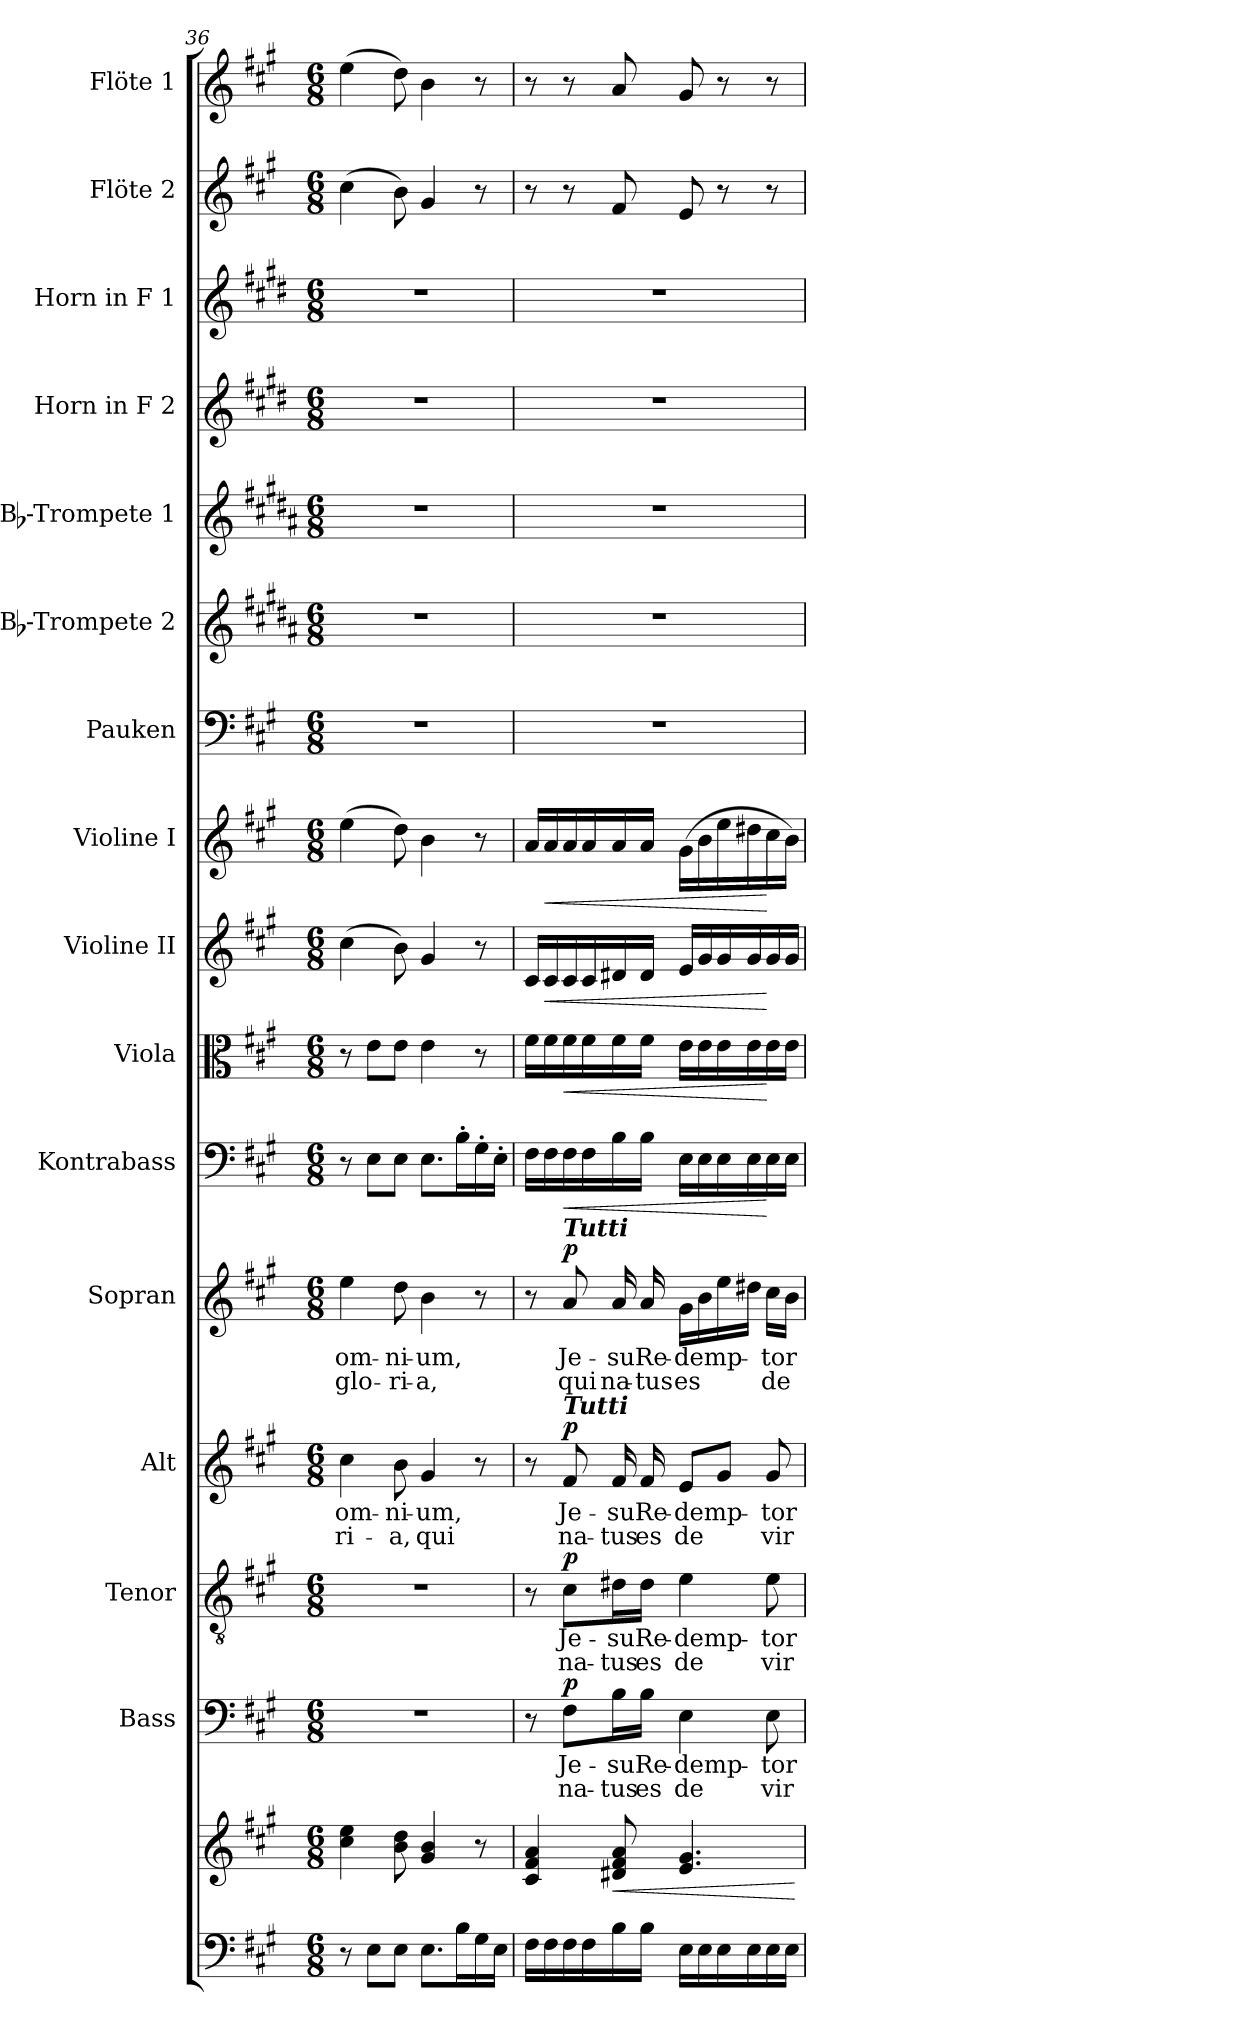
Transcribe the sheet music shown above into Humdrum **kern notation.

**kern	**kern	**dynam	**kern	**text	**text	**dynam	**kern	**text	**text	**dynam	**kern	**text	**text	**dynam	**kern	**text	**text	**dynam	**kern	**dynam	**kern	**dynam	**kern	**dynam	**kern	**dynam	**kern	**kern	**kern	**kern	**kern	**kern	**kern
*part16	*part16	*part16	*part15	*part15	*part15	*part15	*part14	*part14	*part14	*part14	*part13	*part13	*part13	*part13	*part12	*part12	*part12	*part12	*part11	*part11	*part10	*part10	*part9	*part9	*part8	*part8	*part7	*part6	*part5	*part4	*part3	*part2	*part1
*staff17	*staff16	*staff16/17	*staff15	*staff15	*staff15	*staff15	*staff14	*staff14	*staff14	*staff14	*staff13	*staff13	*staff13	*staff13	*staff12	*staff12	*staff12	*staff12	*staff11	*staff11	*staff10	*staff10	*staff9	*staff9	*staff8	*staff8	*staff7	*staff6	*staff5	*staff4	*staff3	*staff2	*staff1
*	*	*	*I"Bass	*	*	*	*I"Tenor	*	*	*	*I"Alt	*	*	*	*I"Sopran	*	*	*	*I"Kontrabass	*	*I"Viola	*	*I"Violine II	*	*I"Violine I	*	*I"Pauken	*I"Bb-Trompete 2	*I"Bb-Trompete 1	*I"Horn in F 2	*I"Horn in F 1	*I"Flöte 2	*I"Flöte 1
*	*	*	*I'B.	*	*	*	*I'T.	*	*	*	*I'A.	*	*	*	*I'S.	*	*	*	*I'Kb.	*	*I'Vla.	*	*I'Vl. II	*	*I'Vl. I	*	*I'Pk.	*I'Bb Trp. 2	*I'Bb Trp. 1	*	*	*I'Fl. 2	*I'Fl. 1
*clefF4	*clefG2	*	*clefF4	*	*	*	*clefGv2	*	*	*	*clefG2	*	*	*	*clefG2	*	*	*	*clefF4	*	*clefC3	*	*clefG2	*	*clefG2	*	*clefF4	*clefG2	*clefG2	*clefG2	*clefG2	*clefG2	*clefG2
*	*	*	*	*	*	*	*	*	*	*	*	*	*	*	*	*	*	*	*ITrd7c12	*	*	*	*	*	*	*	*	*ITrd1c2	*ITrd1c2	*ITrd4c7	*ITrd4c7	*	*
*k[f#c#g#]	*k[f#c#g#]	*	*k[f#c#g#]	*	*	*	*k[f#c#g#]	*	*	*	*k[f#c#g#]	*	*	*	*k[f#c#g#]	*	*	*	*k[f#c#g#]	*	*k[f#c#g#]	*	*k[f#c#g#]	*	*k[f#c#g#]	*	*k[f#c#g#]	*k[f#c#g#]	*k[f#c#g#]	*k[f#c#g#]	*k[f#c#g#]	*k[f#c#g#]	*k[f#c#g#]
*A:	*A:	*	*A:	*	*	*	*A:	*	*	*	*A:	*	*	*	*A:	*	*	*	*A:	*	*A:	*	*A:	*	*A:	*	*A:	*A:	*A:	*A:	*A:	*A:	*A:
*M6/8	*M6/8	*	*M6/8	*	*	*	*M6/8	*	*	*	*M6/8	*	*	*	*M6/8	*	*	*	*M6/8	*	*M6/8	*	*M6/8	*	*M6/8	*	*M6/8	*M6/8	*M6/8	*M6/8	*M6/8	*M6/8	*M6/8
=36	=36	=36	=36	=36	=36	=36	=36	=36	=36	=36	=36	=36	=36	=36	=36	=36	=36	=36	=36	=36	=36	=36	=36	=36	=36	=36	=36	=36	=36	=36	=36	=36	=36
!	!	!	!	!	!	!	!	!	!	!	!	!LO:LY:b	!LO:LY:b	!	!	!LO:LY:b	!LO:LY:b	!	!	!	!	!	!	!	!	!	!	!	!	!	!	!	!
8r	4cc#\ 4ee\	.	2.r	.	.	.	2.r	.	.	.	4cc#\	om-	-ri-	.	4ee\	om-	glo-	.	8r	.	8r	.	(>4cc#\	.	(>4ee\	.	2.r	2.r	2.r	2.r	2.r	(>4cc#\	(>4ee\
8E\L	.	.	.	.	.	.	.	.	.	.	.	.	.	.	.	.	.	.	8EE\L	.	8e\L	.	.	.	.	.	.	.	.	.	.	.	.
!	!	!	!	!	!	!	!	!	!	!	!	!LO:LY:b	!LO:LY:b	!	!	!LO:LY:b	!LO:LY:b	!	!	!	!	!	!	!	!	!	!	!	!	!	!	!	!
8E\J	8b\ 8dd\	.	.	.	.	.	.	.	.	.	8b\	-ni-	-a,	.	8dd\	-ni-	-ri-	.	8EE\J	.	8e\J	.	8b\)	.	8dd\)	.	.	.	.	.	.	8b\)	8dd\)
!	!	!	!	!	!	!	!	!	!	!	!	!LO:LY:b	!LO:LY:b	!	!	!LO:LY:b	!LO:LY:b	!	!	!	!	!	!	!	!	!	!	!	!	!	!	!	!
8.E\L	4g#/ 4b/	.	.	.	.	.	.	.	.	.	4g#/	-um,	qui	.	4b\	-um,	-a,	.	8.EE\L	.	4e\	.	4g#/	.	4b\	.	.	.	.	.	.	4g#/	4b\
16B\L	.	.	.	.	.	.	.	.	.	.	.	.	.	.	.	.	.	.	16BB'>\L	.	.	.	.	.	.	.	.	.	.	.	.	.	.
16G#\	8r	.	.	.	.	.	.	.	.	.	8r	.	.	.	8r	.	.	.	16GG#'>\	.	8r	.	8r	.	8r	.	.	.	.	.	.	8r	8r
16E\JJ	.	.	.	.	.	.	.	.	.	.	.	.	.	.	.	.	.	.	16EE'>\JJ	.	.	.	.	.	.	.	.	.	.	.	.	.	.
=37	=37	=37	=37	=37	=37	=37	=37	=37	=37	=37	=37	=37	=37	=37	=37	=37	=37	=37	=37	=37	=37	=37	=37	=37	=37	=37	=37	=37	=37	=37	=37	=37	=37
16F#\LL	4c#/ 4f#/ 4a/	.	8r	.	.	.	8r	.	.	.	8r	.	.	.	8r	.	.	.	16FF#\LL	.	16f#\LL	.	16c#/LL	.	16a/LL	.	2.r	2.r	2.r	2.r	2.r	8r	8r
!	!	!	!	!	!	!	!	!	!	!	!	!	!	!	!	!	!	!	!	!	!	!	!	!LO:HP:b	!	!LO:HP:b	!	!	!	!	!	!	!
16F#\	.	.	.	.	.	.	.	.	.	.	.	.	.	.	.	.	.	.	16FF#\	.	16f#\	.	16c#/	<	16a/	<	.	.	.	.	.	.	.
!	!	!	!	!	!	!	!	!	!	!	!	!	!	!	!LO:TX:a:Bi:t=Tutti	!	!	!	!	!	!	!	!	!	!	!	!	!	!	!	!	!	!
!	!	!	!	!	!	!	!	!	!	!	!LO:TX:a:Bi:t=Tutti	!	!	!	!	!	!	!	!	!	!	!	!	!	!	!	!	!	!	!	!	!	!
!	!	!	!	!LO:LY:b	!LO:LY:b	!LO:DY:a	!	!LO:LY:b	!LO:LY:b	!LO:DY:a	!	!LO:LY:b	!LO:LY:b	!LO:DY:a	!	!LO:LY:b	!LO:LY:b	!LO:DY:a	!	!LO:HP:b	!	!LO:HP:b	!	!	!	!	!	!	!	!	!	!	!
16F#\	.	.	8F#\L	Je-	na-	p	8c#\L	Je-	na-	p	8f#/	Je-	na-	p	8a/	Je-	qui	p	16FF#\	<	16f#\	<	16c#/	.	16a/	.	.	.	.	.	.	8r	8r
16F#\	.	.	.	.	.	.	.	.	.	.	.	.	.	.	.	.	.	.	16FF#\	.	16f#\	.	16c#/	.	16a/	.	.	.	.	.	.	.	.
!	!	!LO:HP:b	!	!LO:LY:b	!LO:LY:b	!	!	!LO:LY:b	!LO:LY:b	!	!	!LO:LY:b	!LO:LY:b	!	!	!LO:LY:b	!LO:LY:b	!	!	!	!	!	!	!	!	!	!	!	!	!	!	!	!
16B\	8d#X/ 8f#/ 8a/	<	16B\L	-su	-tus	.	16d#X\L	-su	-tus	.	16f#/	-su	-tus	.	16a/	-su	na-	.	16BB\	.	16f#\	.	16d#X/	.	16a/	.	.	.	.	.	.	8f#/	8a/
!	!	!	!	!LO:LY:b	!LO:LY:b	!	!	!LO:LY:b	!LO:LY:b	!	!	!LO:LY:b	!LO:LY:b	!	!	!LO:LY:b	!LO:LY:b	!	!	!	!	!	!	!	!	!	!	!	!	!	!	!	!
16B\JJ	.	.	16B\JJ	Re-	es	.	16d#\JJ	Re-	es	.	16f#/	Re-	es	.	16a/	Re-	-tus	.	16BB\JJ	.	16f#\JJ	.	16d#/JJ	.	16a/JJ	.	.	.	.	.	.	.	.
!	!	!	!	!LO:LY:b	!LO:LY:b	!	!	!LO:LY:b	!LO:LY:b	!	!	!LO:LY:b	!LO:LY:b	!	!	!LO:LY:b	!LO:LY:b	!	!	!	!	!	!	!	!	!	!	!	!	!	!	!	!
16E\LL	4.e/ 4.g#/	.	4E\	-demp-	de	.	4e\	-demp-	de	.	8e/L	-demp-	de	.	16g#\LL	-demp-	es	.	16EE\LL	.	16e\LL	.	16e/LL	.	(>16g#\LL	.	.	.	.	.	.	8e/	8g#/
16E\	.	.	.	.	.	.	.	.	.	.	.	.	.	.	16b\	.	.	.	16EE\	.	16e\	.	16g#/	.	16b\	.	.	.	.	.	.	.	.
16E\	.	.	.	.	.	.	.	.	.	.	8g#/J	.	.	.	16ee\	.	.	.	16EE\	.	16e\	.	16g#/	.	16ee\	.	.	.	.	.	.	8r	8r
16E\	.	.	.	.	.	.	.	.	.	.	.	.	.	.	16dd#X\JJ	.	.	.	16EE\	.	16e\	.	16g#/	.	16dd#X\	.	.	.	.	.	.	.	.
!	!	!	!	!LO:LY:b	!LO:LY:b	!	!	!LO:LY:b	!LO:LY:b	!	!	!LO:LY:b	!LO:LY:b	!	!	!LO:LY:b	!LO:LY:b	!	!	!	!	!	!	!	!	!	!	!	!	!	!	!	!
16E\	.	.	8E\	-tor	vir-	.	8e\	-tor	vir-	.	8g#/	-tor	vir-	.	16cc#\LL	-tor	de	.	16EE\	[	16e\	[	16g#/	[	16cc#\	[	.	.	.	.	.	8r	8r
16E\JJ	.	.	.	.	.	.	.	.	.	.	.	.	.	.	16b\JJ	.	.	.	16EE\JJ	.	16e\JJ	.	16g#/JJ	.	16b\JJ)	.	.	.	.	.	.	.	.
.	.	[	.	.	.	.	.	.	.	.	.	.	.	.	.	.	.	.	.	.	.	.	.	.	.	.	.	.	.	.	.	.	.
=	=	=	=	=	=	=	=	=	=	=	=	=	=	=	=	=	=	=	=	=	=	=	=	=	=	=	=	=	=	=	=	=	=
*-	*-	*-	*-	*-	*-	*-	*-	*-	*-	*-	*-	*-	*-	*-	*-	*-	*-	*-	*-	*-	*-	*-	*-	*-	*-	*-	*-	*-	*-	*-	*-	*-	*-
